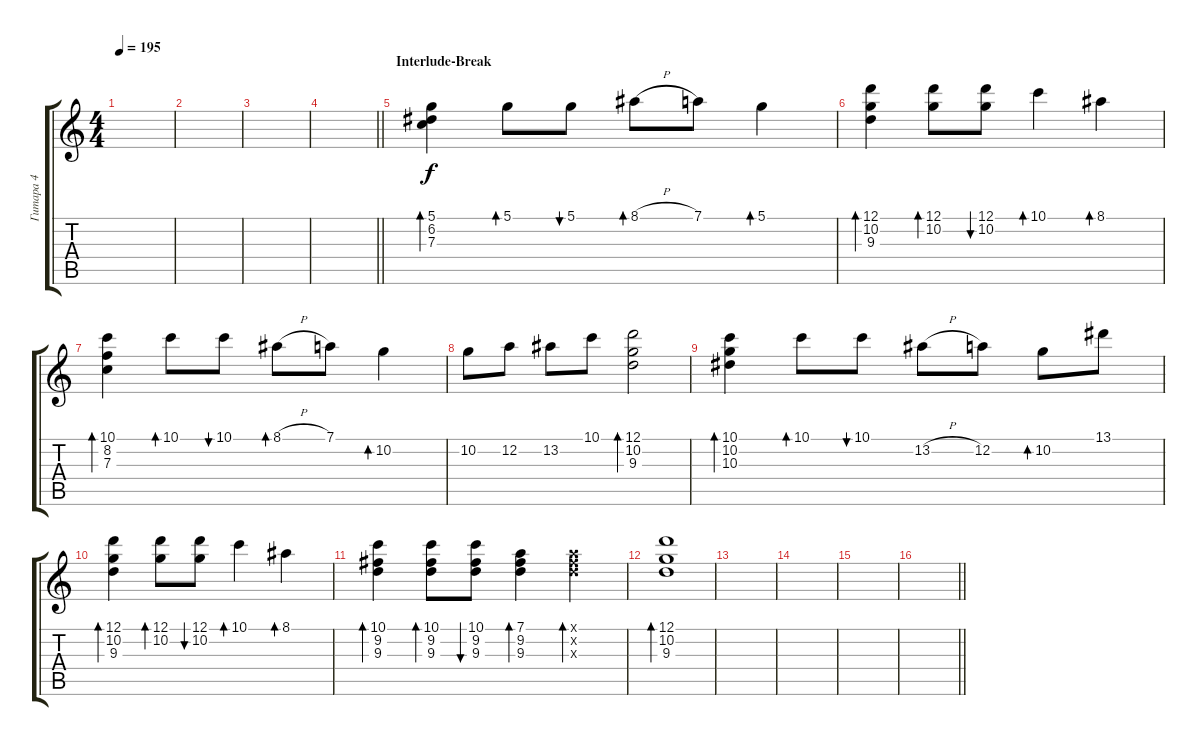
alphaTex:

\track ("Гитара 4" "Гитара 4") {instrument acousticguitarsteel}
\staff {score tabs}
\tuning (D4 A3 F3 C3 G2 D2) {hide}
\ts (4 4)
\tempo 195
\clef g2
\ks c
|
|
|
\barLineRight lightlight
|
\section ("" "Interlude-Break")
(5.1 6.2 7.3).4{bd 240} 5.1.8{bd 60} 5.1.8{bu 60} 8.1{h}.8{bd 240} 7.1.8 5.1.4{bd 240} |
(12.1 10.2 9.3).4{bd 240} (12.1 10.2).8{bd 60} (12.1 10.2).8{bu 60} 10.1.4{bd 60} 8.1.4{bd 60} |
(10.1 8.2 7.3).4{bd 240} 10.1.8{bd 240} 10.1.8{bu 240} 8.1{h}.8{bd 240} 7.1.8 10.2.4{bd 240} |
10.2.8 12.2.8 13.2.8 10.1.8 (12.1 10.2 9.3).2{bd 240} |
(10.1 10.2 10.3).4{bd 240} 10.1.8{bd 60} 10.1.8{bu 60} 13.2{h}.8 12.2.8 10.2.8{bd 240} 13.1.8 |
(12.1 10.2 9.3).4{bd 240} (12.1 10.2).8{bd 60} (12.1 10.2).8{bu 60} 10.1.4{bd 60} 8.1.4{bd 60} |
(10.1 9.2 9.3).4{bd 120} (10.1 9.2 9.3).8{bd 120} (10.1 9.2 9.3).8{bu 120} (7.1 9.2 9.3).4{bd 120} (7.1{x} 9.2{x} 9.3{x}).4{bd 120} |
(12.1 10.2 9.3).1{bd 120} |
|
|
|
\barLineRight lightlight
